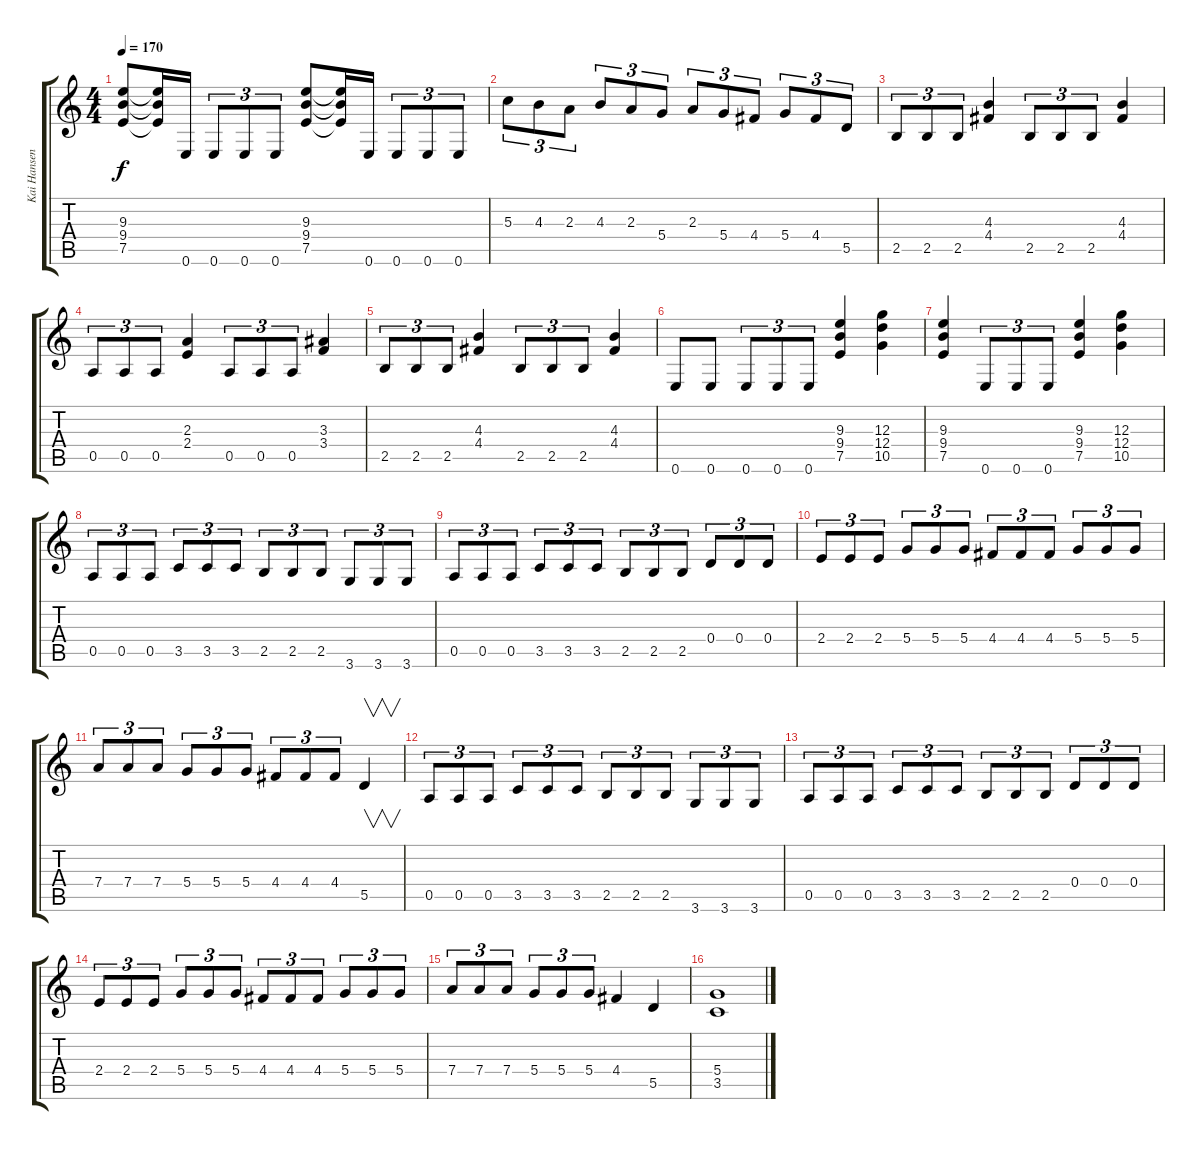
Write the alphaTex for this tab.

\track ("Kai Hansen" "Kai Hansen") {instrument distortionguitar}
\staff {score tabs}
\tuning (E4 B3 G3 D3 A2 E2) {hide}
\ts (4 4)
\tempo 170
\clef g2
\ks c
(9.3 9.4 7.5).8{dy f instrument distortionguitar} (9.3{t} 9.4{t} 7.5{t}).16 0.6.16{instrument electricguitarmuted} 0.6.8{tu (3 2)} 0.6.8{tu (3 2)} 0.6.8{tu (3 2)} (9.3 9.4 7.5).8{instrument distortionguitar} (9.3{t} 9.4{t} 7.5{t}).16 0.6.16{instrument electricguitarmuted} 0.6.8{tu (3 2)} 0.6.8{tu (3 2)} 0.6.8{tu (3 2)} |
5.3.8{tu (3 2) instrument distortionguitar} 4.3.8{tu (3 2)} 2.3.8{tu (3 2)} 4.3.8{tu (3 2)} 2.3.8{tu (3 2)} 5.4.8{tu (3 2)} 2.3.8{tu (3 2)} 5.4.8{tu (3 2)} 4.4.8{tu (3 2)} 5.4.8{tu (3 2)} 4.4.8{tu (3 2)} 5.5.8{tu (3 2)} |
2.5.8{tu (3 2) instrument electricguitarmuted} 2.5.8{tu (3 2)} 2.5.8{tu (3 2)} (4.3 4.4).4{instrument distortionguitar} 2.5.8{tu (3 2) instrument electricguitarmuted} 2.5.8{tu (3 2)} 2.5.8{tu (3 2)} (4.3 4.4).4{instrument distortionguitar} |
0.5.8{tu (3 2) instrument electricguitarmuted} 0.5.8{tu (3 2)} 0.5.8{tu (3 2)} (2.3 2.4).4{instrument distortionguitar} 0.5.8{tu (3 2) instrument electricguitarmuted} 0.5.8{tu (3 2)} 0.5.8{tu (3 2)} (3.3 3.4).4{instrument distortionguitar} |
2.5.8{tu (3 2) instrument electricguitarmuted} 2.5.8{tu (3 2)} 2.5.8{tu (3 2)} (4.3 4.4).4{instrument distortionguitar} 2.5.8{tu (3 2) instrument electricguitarmuted} 2.5.8{tu (3 2)} 2.5.8{tu (3 2)} (4.3 4.4).4{instrument distortionguitar} |
0.6.8{instrument electricguitarmuted} 0.6.8 0.6.8{tu (3 2)} 0.6.8{tu (3 2)} 0.6.8{tu (3 2)} (9.3 9.4 7.5).4{instrument distortionguitar} (12.3 12.4 10.5).4 |
(9.3 9.4 7.5).4 0.6.8{tu (3 2) instrument electricguitarmuted} 0.6.8{tu (3 2)} 0.6.8{tu (3 2)} (9.3 9.4 7.5).4{instrument distortionguitar} (12.3 12.4 10.5).4 |
0.5.8{tu (3 2) instrument electricguitarmuted} 0.5.8{tu (3 2)} 0.5.8{tu (3 2)} 3.5.8{tu (3 2)} 3.5.8{tu (3 2)} 3.5.8{tu (3 2)} 2.5.8{tu (3 2)} 2.5.8{tu (3 2)} 2.5.8{tu (3 2)} 3.6.8{tu (3 2)} 3.6.8{tu (3 2)} 3.6.8{tu (3 2)} |
0.5.8{tu (3 2)} 0.5.8{tu (3 2)} 0.5.8{tu (3 2)} 3.5.8{tu (3 2)} 3.5.8{tu (3 2)} 3.5.8{tu (3 2)} 2.5.8{tu (3 2)} 2.5.8{tu (3 2)} 2.5.8{tu (3 2)} 0.4.8{tu (3 2)} 0.4.8{tu (3 2)} 0.4.8{tu (3 2)} |
2.4.8{tu (3 2)} 2.4.8{tu (3 2)} 2.4.8{tu (3 2)} 5.4.8{tu (3 2)} 5.4.8{tu (3 2)} 5.4.8{tu (3 2)} 4.4.8{tu (3 2)} 4.4.8{tu (3 2)} 4.4.8{tu (3 2)} 5.4.8{tu (3 2)} 5.4.8{tu (3 2)} 5.4.8{tu (3 2)} |
7.4.8{tu (3 2)} 7.4.8{tu (3 2)} 7.4.8{tu (3 2)} 5.4.8{tu (3 2)} 5.4.8{tu (3 2)} 5.4.8{tu (3 2)} 4.4.8{tu (3 2)} 4.4.8{tu (3 2)} 4.4.8{tu (3 2)} 5.5.4{v instrument distortionguitar} |
0.5.8{tu (3 2) instrument electricguitarmuted} 0.5.8{tu (3 2)} 0.5.8{tu (3 2)} 3.5.8{tu (3 2)} 3.5.8{tu (3 2)} 3.5.8{tu (3 2)} 2.5.8{tu (3 2)} 2.5.8{tu (3 2)} 2.5.8{tu (3 2)} 3.6.8{tu (3 2)} 3.6.8{tu (3 2)} 3.6.8{tu (3 2)} |
0.5.8{tu (3 2)} 0.5.8{tu (3 2)} 0.5.8{tu (3 2)} 3.5.8{tu (3 2)} 3.5.8{tu (3 2)} 3.5.8{tu (3 2)} 2.5.8{tu (3 2)} 2.5.8{tu (3 2)} 2.5.8{tu (3 2)} 0.4.8{tu (3 2)} 0.4.8{tu (3 2)} 0.4.8{tu (3 2)} |
2.4.8{tu (3 2)} 2.4.8{tu (3 2)} 2.4.8{tu (3 2)} 5.4.8{tu (3 2)} 5.4.8{tu (3 2)} 5.4.8{tu (3 2)} 4.4.8{tu (3 2)} 4.4.8{tu (3 2)} 4.4.8{tu (3 2)} 5.4.8{tu (3 2)} 5.4.8{tu (3 2)} 5.4.8{tu (3 2)} |
7.4.8{tu (3 2)} 7.4.8{tu (3 2)} 7.4.8{tu (3 2)} 5.4.8{tu (3 2)} 5.4.8{tu (3 2)} 5.4.8{tu (3 2)} 4.4.4{instrument distortionguitar} 5.5.4 |
(5.4 3.5).1
